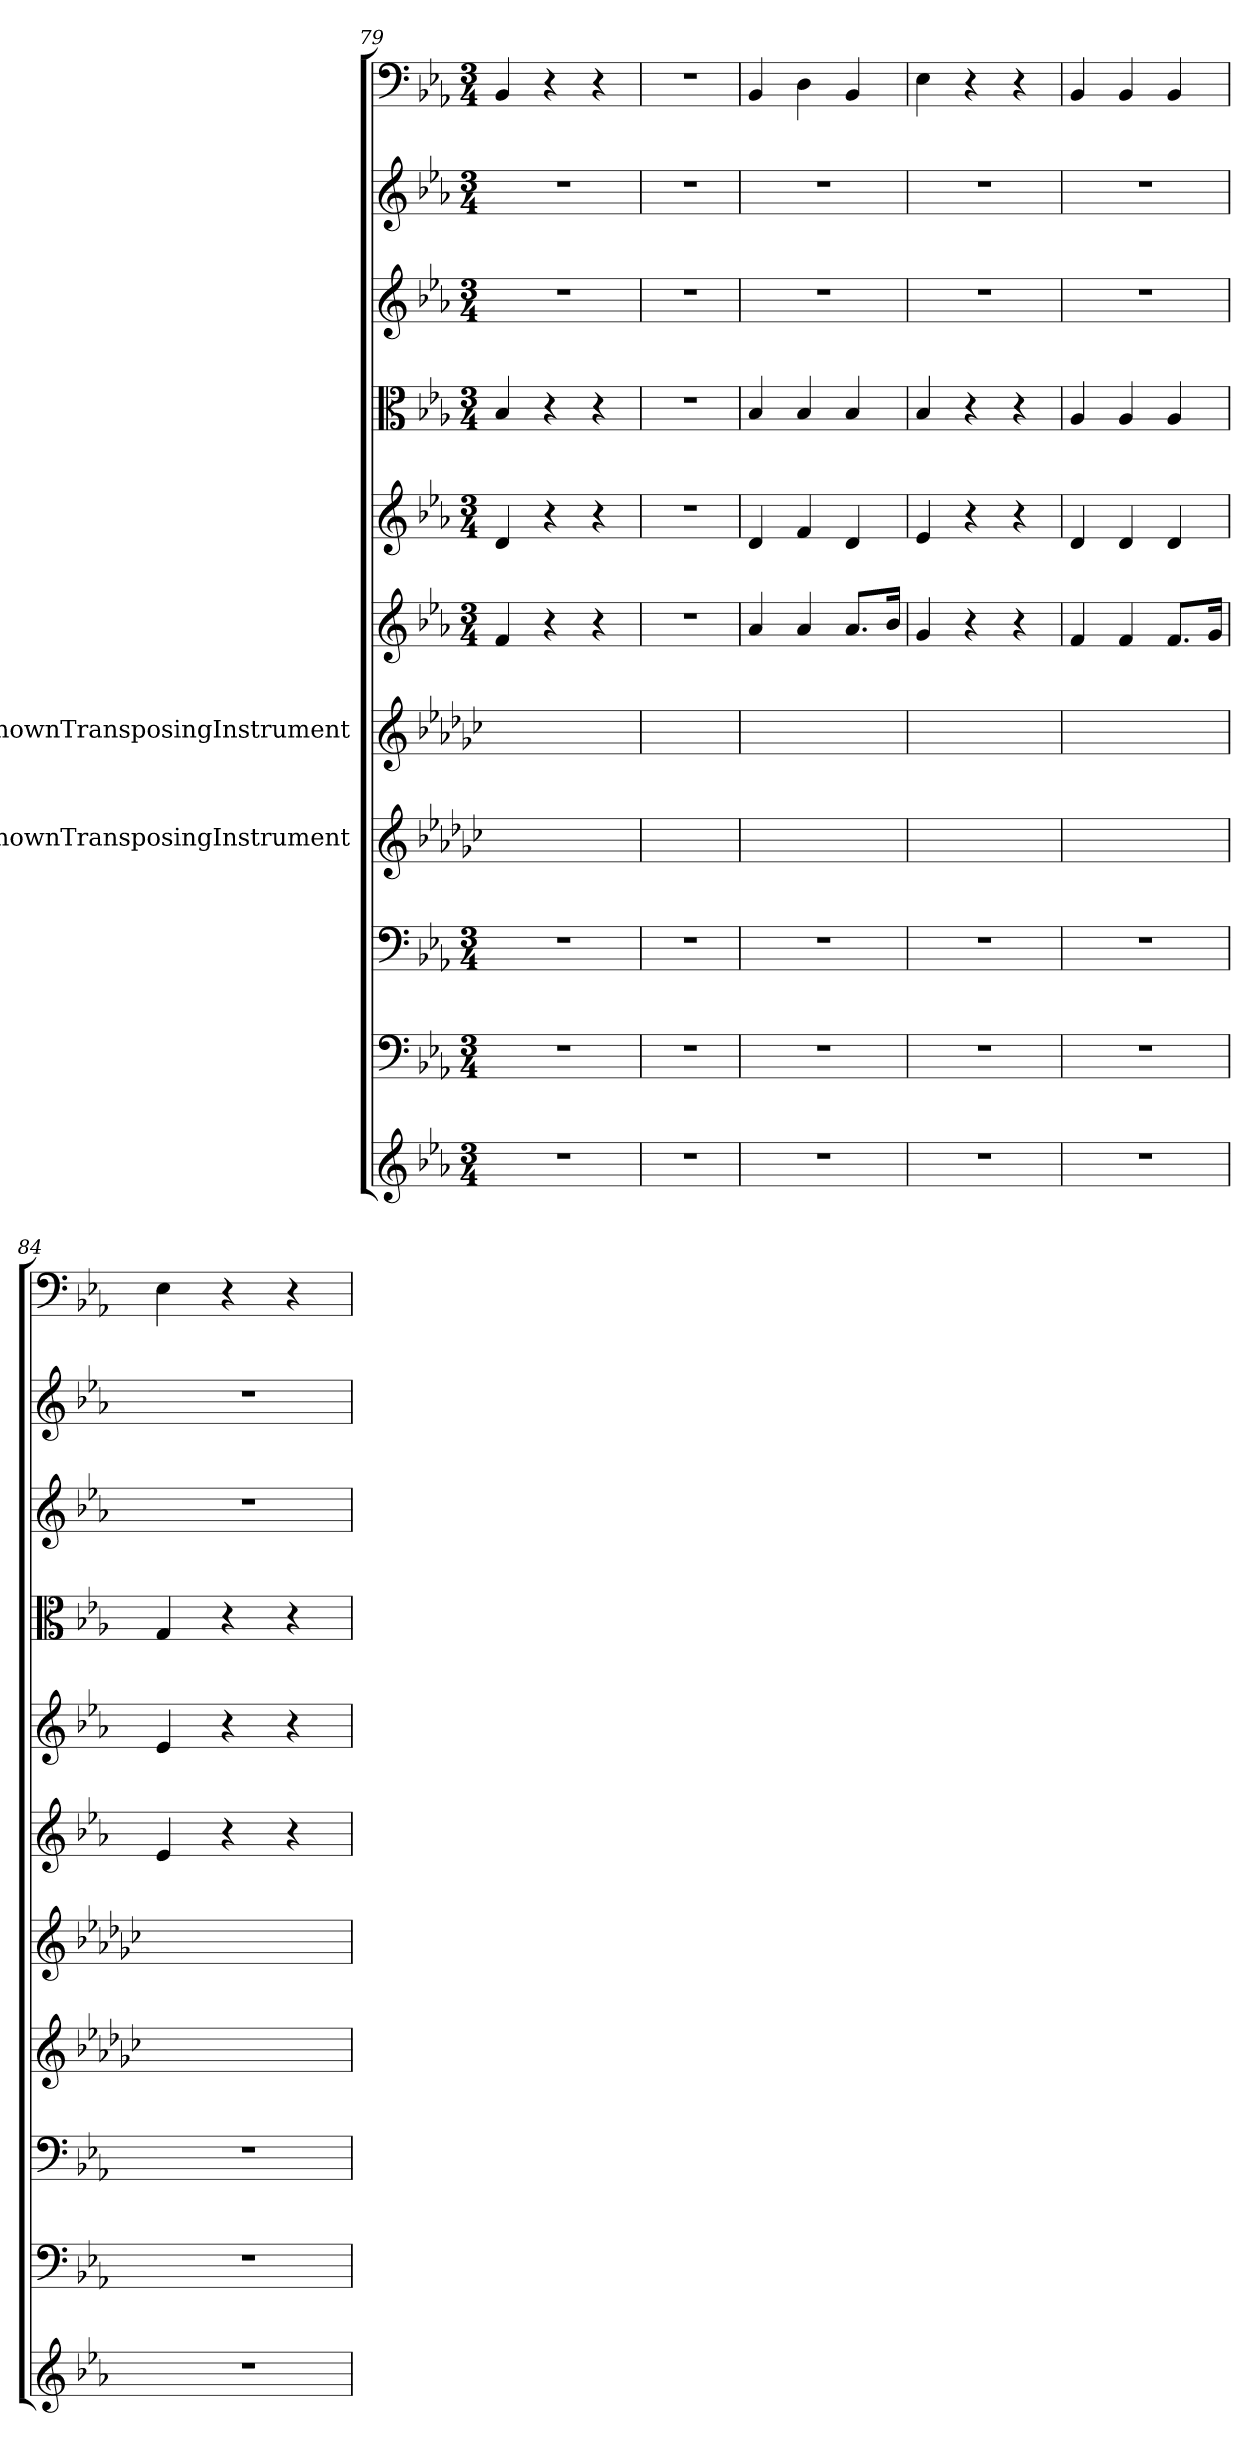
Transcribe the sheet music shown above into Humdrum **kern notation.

**kern	**kern	**kern	**kern	**kern	**kern	**kern	**kern	**kern	**kern	**kern
*part11	*part10	*part9	*part8	*part7	*part6	*part5	*part4	*part3	*part2	*part1
*staff11	*staff10	*staff9	*staff8	*staff7	*staff6	*staff5	*staff4	*staff3	*staff2	*staff1
*	*	*	*I"UnknownTransposingInstrument	*I"UnknownTransposingInstrument	*	*	*	*	*	*
*clefG2	*clefF4	*clefF4	*clefG2	*clefG2	*clefG2	*clefG2	*clefC3	*clefG2	*clefG2	*clefF4
*	*	*	*ITrd-5c-9	*ITrd-5c-9	*	*	*	*	*	*
*k[b-e-a-]	*k[b-e-a-]	*k[b-e-a-]	*k[b-e-a-]	*k[b-e-a-]	*k[b-e-a-]	*k[b-e-a-]	*k[b-e-a-]	*k[b-e-a-]	*k[b-e-a-]	*k[b-e-a-]
*E-:	*E-:	*E-:	*	*	*E-:	*E-:	*E-:	*E-:	*E-:	*E-:
*M3/4	*M3/4	*M3/4	*	*	*M3/4	*M3/4	*M3/4	*M3/4	*M3/4	*M3/4
=79	=79	=79	=79	=79	=79	=79	=79	=79	=79	=79
2.r	2.r	2.r	2.r	2.r	4f/	4d/	4B-/	2.r	2.r	4BB-/
.	.	.	.	.	4r	4r	4r	.	.	4r
.	.	.	.	.	4r	4r	4r	.	.	4r
=80	=80	=80	=80	=80	=80	=80	=80	=80	=80	=80
2.r	2.r	2.r	2.r	2.r	2.r	2.r	2.r	2.r	2.r	2.r
=81	=81	=81	=81	=81	=81	=81	=81	=81	=81	=81
2.r	2.r	2.r	2.r	2.r	4a-/	4d/	4B-/	2.r	2.r	4BB-/
.	.	.	.	.	4a-/	4f/	4B-/	.	.	4D\
.	.	.	.	.	8.a-/L	4d/	4B-/	.	.	4BB-/
.	.	.	.	.	16b-/Jk	.	.	.	.	.
=82	=82	=82	=82	=82	=82	=82	=82	=82	=82	=82
2.r	2.r	2.r	2.r	2.r	4g/	4e-/	4B-/	2.r	2.r	4E-\
.	.	.	.	.	4r	4r	4r	.	.	4r
.	.	.	.	.	4r	4r	4r	.	.	4r
=83	=83	=83	=83	=83	=83	=83	=83	=83	=83	=83
2.r	2.r	2.r	2.r	2.r	4f/	4d/	4A-/	2.r	2.r	4BB-/
.	.	.	.	.	4f/	4d/	4A-/	.	.	4BB-/
.	.	.	.	.	8.f/L	4d/	4A-/	.	.	4BB-/
.	.	.	.	.	16g/Jk	.	.	.	.	.
=84	=84	=84	=84	=84	=84	=84	=84	=84	=84	=84
2.r	2.r	2.r	2.r	2.r	4e-/	4e-/	4G/	2.r	2.r	4E-\
.	.	.	.	.	4r	4r	4r	.	.	4r
.	.	.	.	.	4r	4r	4r	.	.	4r
=	=	=	=	=	=	=	=	=	=	=
*-	*-	*-	*-	*-	*-	*-	*-	*-	*-	*-
